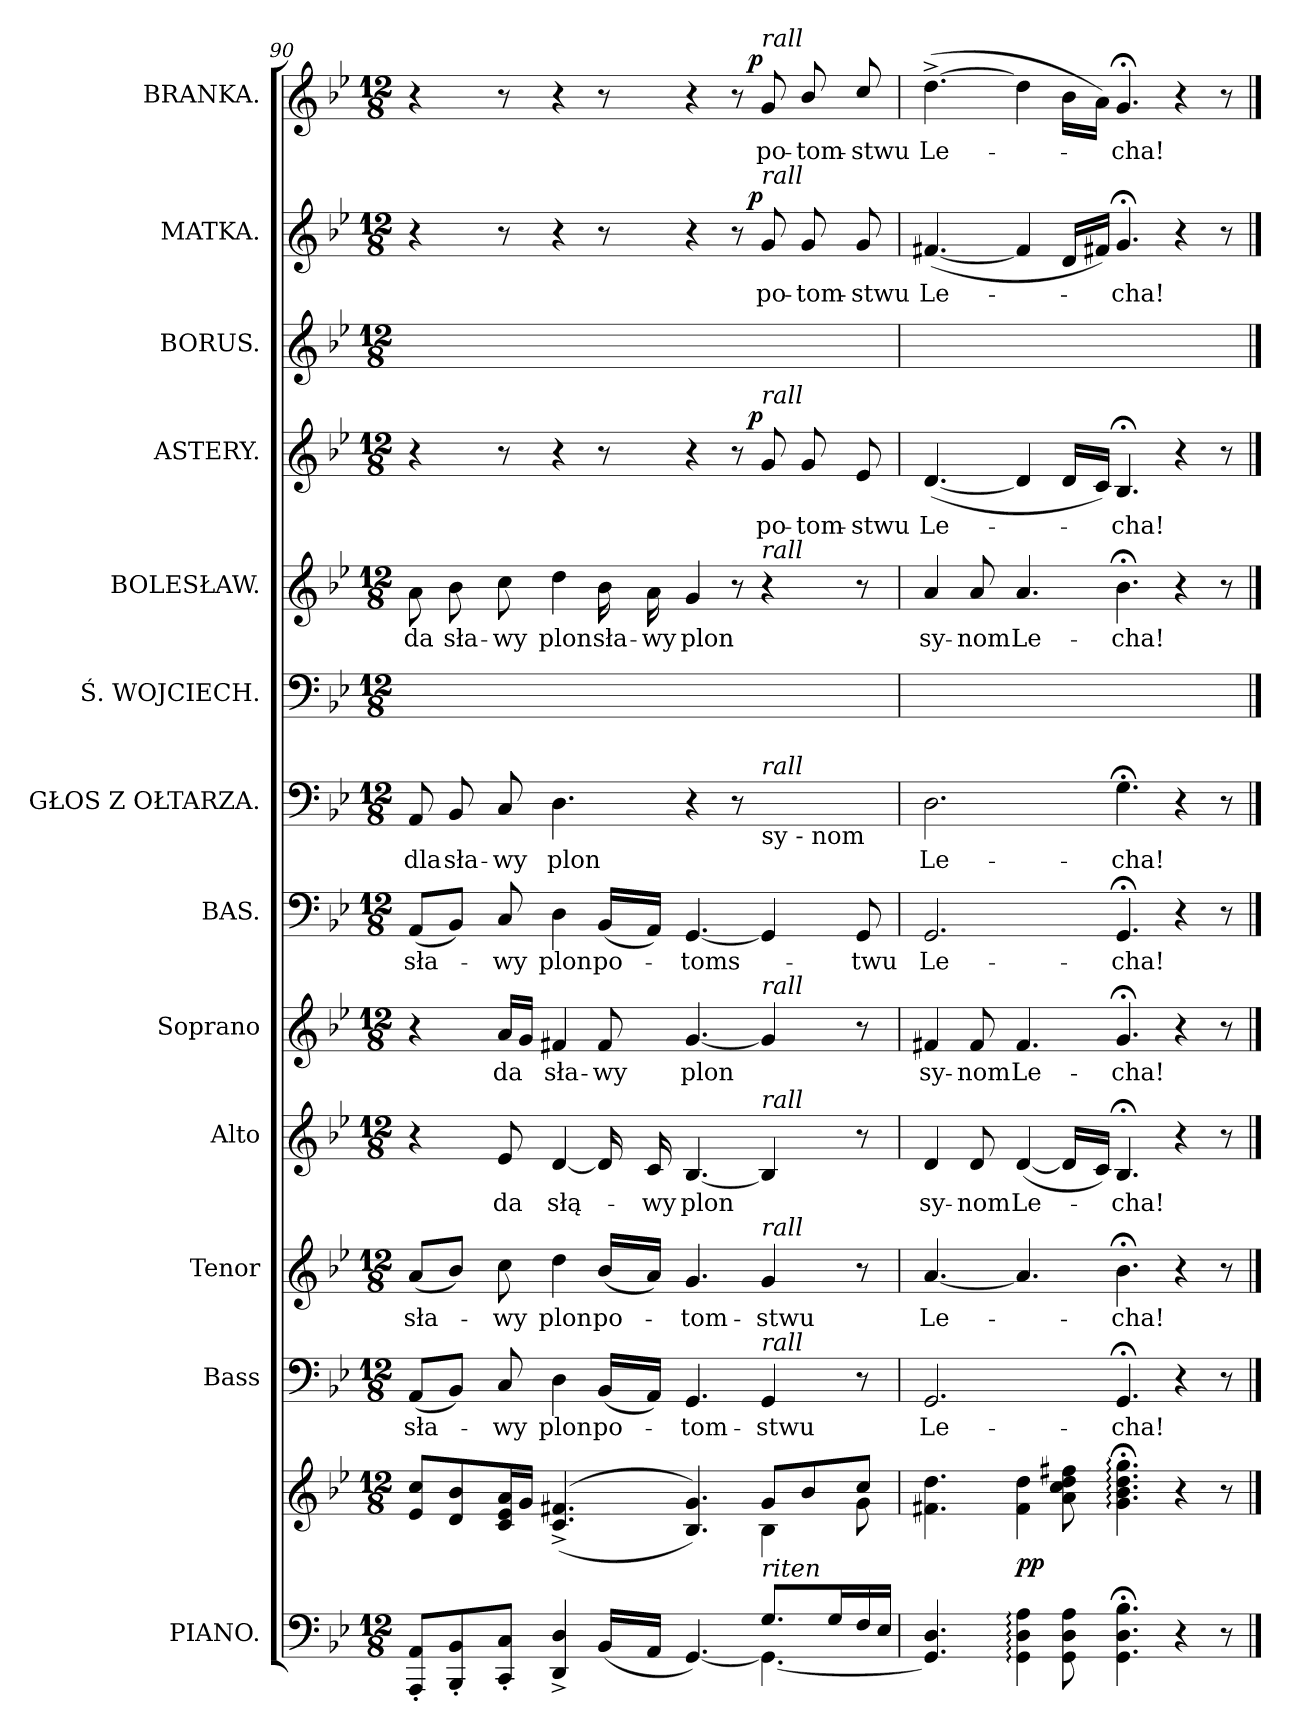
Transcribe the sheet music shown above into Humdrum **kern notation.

**kern	**kern	**dynam	**kern	**text	**kern	**text	**kern	**text	**kern	**text	**kern	**text	**kern	**text	**kern	**kern	**text	**kern	**text	**dynam	**kern	**kern	**text	**dynam	**kern	**text	**dynam
*part13	*part13	*part13	*part12	*part12	*part11	*part11	*part10	*part10	*part9	*part9	*part8	*part8	*part7	*part7	*part6	*part5	*part5	*part4	*part4	*part4	*part3	*part2	*part2	*part2	*part1	*part1	*part1
*staff14	*staff13	*staff13/14	*staff12	*staff12	*staff11	*staff11	*staff10	*staff10	*staff9	*staff9	*staff8	*staff8	*staff7	*staff7	*staff6	*staff5	*staff5	*staff4	*staff4	*staff4	*staff3	*staff2	*staff2	*staff2	*staff1	*staff1	*staff1
*I"PIANO.	*	*	*I"Bass	*	*I"Tenor	*	*I"Alto	*	*I"Soprano	*	*I"BAS.	*	*I"GŁOS Z OŁTARZA.	*	*I"Ś. WOJCIECH.	*I"BOLESŁAW.	*	*I"ASTERY.	*	*	*I"BORUS.	*I"MATKA.	*	*	*I"BRANKA.	*	*
*I'Pno	*	*	*I'B	*	*I'T	*	*I'A	*	*I'S	*	*I'Bas.	*	*I'Gł	*	*I'Ś. W.	*I'Bol	*	*I'As	*	*	*I'Bo	*I'M	*	*	*I'Br	*	*
*clefF4	*clefG2	*	*clefF4	*	*clefG2	*	*clefG2	*	*clefG2	*	*clefF4	*	*clefF4	*	*clefF4	*clefG2	*	*clefG2	*	*	*clefG2	*clefG2	*	*	*clefG2	*	*
*	*	*	*	*	*ITrd8c12	*	*	*	*	*	*	*	*	*	*	*ITrd8c12	*	*	*	*	*ITrd8c12	*	*	*	*	*	*
*k[b-e-]	*k[b-e-]	*	*k[b-e-]	*	*k[b-e-]	*	*k[b-e-]	*	*k[b-e-]	*	*k[b-e-]	*	*k[b-e-]	*	*k[b-e-]	*k[b-e-]	*	*k[b-e-]	*	*	*k[b-e-]	*k[b-e-]	*	*	*k[b-e-]	*	*
*M12/8	*M12/8	*	*M12/8	*	*M12/8	*	*M12/8	*	*M12/8	*	*M12/8	*	*M12/8	*	*M12/8	*M12/8	*	*M12/8	*	*	*M12/8	*M12/8	*	*	*M12/8	*	*
=90	=90	=90	=90	=90	=90	=90	=90	=90	=90	=90	=90	=90	=90	=90	=90	=90	=90	=90	=90	=90	=90	=90	=90	=90	=90	=90	=90
*^	*^	*	*	*	*	*	*	*	*	*	*	*	*	*	*	*	*	*	*	*	*	*	*	*	*	*	*
8AAA'/ 8AA'/L	2.ryy	8e-/ 8cc/L	2.ryy	.	(8AA/L	sła-	(8A/L	sła-	4r	.	4r	.	(8AA/L	sła-	8AA/	dla	1.ryy	8A\	da	4r	.	.	1.ryy	4r	.	.	4r	.	.
8BBB-'/ 8BB-'/	.	8d/ 8b-/	.	.	8BB-/J)	.	8B-/J)	.	.	.	.	.	8BB-/J)	.	8BB-/	sła-	.	8B-\	sła-	.	.	.	.	.	.	.	.	.	.
8CC'/ 8C'/J	.	16c/ 16e-/ 16a/L	.	.	8C/	-wy	8c\	-wy	8e-/	da	16a/LL	da	8C/	-wy	8C/	-wy	.	8c\	-wy	8r	.	.	.	8r	.	.	8r	.	.
.	.	16g/JJ	.	.	.	.	.	.	.	.	16g/JJ	.	.	.	.	.	.	.	.	.	.	.	.	.	.	.	.	.	.
4DD^>/ 4D^>/	.	(<(>4.c^>/ 4.f#X^>/	.	.	4D\	plon	4d\	plon	[4d/	słą-	4f#X/	sła-	4D\	plon	4.D\	plon	.	4d\	plon	4r	.	.	.	4r	.	.	4r	.	.
(16BB-/LL	.	.	.	.	(16BB-/LL	po-	(16B-/LL	po-	16d/]	.	8f#/	-wy	(16BB-/LL	po-	.	.	.	16B-\	sła-	8r	.	.	.	8r	.	.	8r	.	.
16AA/JJ	.	.	.	.	16AA/JJ)	.	16A/JJ)	.	16c/	-wy	.	.	16AA/JJ)	.	.	.	.	16A\	-wy	.	.	.	.	.	.	.	.	.	.
[4.GG/)	4.ryy	4.B-/ 4.g/))	4.ryy	.	4.GG/	-tom-	4.G/	-tom-	[4.B-/	plon	[4.g/	plon	[4.GG/	-toms-	4r	.	.	4G/	plon	4r	.	.	.	4r	.	.	4r	.	.
.	.	.	.	.	.	.	.	.	.	.	.	.	.	.	8r	.	.	8r	.	8r	.	.	.	8r	.	.	8r	.	.
!	!	!	!	!	!	!	!	!	!	!	!	!	!	!	!	!	!	!	!	!	!	!	!	!	!	!	!LO:TX:a:i:t=rall	!	!
!	!	!	!	!	!	!	!	!	!	!	!	!	!	!	!	!	!	!	!	!	!	!	!	!LO:TX:a:i:t=rall	!	!	!	!	!
!	!	!	!	!	!	!	!	!	!	!	!	!	!	!	!	!	!	!	!	!LO:TX:a:i:t=rall	!	!	!	!	!	!	!	!	!
!	!	!	!	!	!	!	!	!	!	!	!	!	!	!	!	!	!	!LO:TX:a:i:t=rall	!	!	!	!	!	!	!	!	!	!	!
!	!	!	!	!	!	!	!	!	!	!	!	!	!	!	!LO:TX:a:i:t=rall	!	!	!	!	!	!	!	!	!	!	!	!	!	!
!	!	!	!	!	!	!	!	!	!	!	!	!	!	!	!LO:TX:b:t=sy - nom	!	!	!	!	!	!	!	!	!	!	!	!	!	!
!	!	!	!	!	!	!	!	!	!	!	!LO:TX:a:i:t=rall	!	!	!	!	!	!	!	!	!	!	!	!	!	!	!	!	!	!
!	!	!	!	!	!	!	!	!	!LO:TX:a:i:t=rall	!	!	!	!	!	!	!	!	!	!	!	!	!	!	!	!	!	!	!	!
!	!	!	!	!	!	!	!LO:TX:a:i:t=rall	!	!	!	!	!	!	!	!	!	!	!	!	!	!	!	!	!	!	!	!	!	!
!	!	!	!	!	!LO:TX:a:i:t=rall	!	!	!	!	!	!	!	!	!	!	!	!	!	!	!	!	!	!	!	!	!	!	!	!
!	!	!LO:TX:b:i:t=riten	!	!	!	!	!	!	!	!	!	!	!	!	!	!	!	!	!	!	!	!	!	!	!	!	!	!	!
!	!	!	!	!	!	!	!	!	!	!	!	!	!	!	!	!	!	!	!	!	!	!LO:DY:a:rj	!	!	!	!LO:DY:a:rj	!	!	!LO:DY:a:rj
8.G/L	4.GG\_	8g/L	4B-\	.	4GG/	-stwu	4G/	-stwu	4B-/]	.	4g/]	.	4GG/]	.	8ryy	.	.	4r	.	8g/	po-	p	.	8g/	po-	p	8g/	po-	p
.	.	8b-/	.	.	.	.	.	.	.	.	.	.	.	.	4ryy	.	.	.	.	8g/	-tom-	.	.	8g/	-tom-	.	8b-/	-tom-	.
16G/L	.	.	.	.	.	.	.	.	.	.	.	.	.	.	.	.	.	.	.	.	.	.	.	.	.	.	.	.	.
16F/	.	8cc/J	8g\	.	8r	.	8r	.	8r	.	8r	.	8GG/	-twu	.	.	.	8r	.	8e-/	-stwu	.	.	8g/	-stwu	.	8cc/	-stwu	.
16E-/JJ	.	.	.	.	.	.	.	.	.	.	.	.	.	.	.	.	.	.	.	.	.	.	.	.	.	.	.	.	.
*v	*v	*	*	*	*	*	*	*	*	*	*	*	*	*	*	*	*	*	*	*	*	*	*	*	*	*	*	*	*
*	*v	*v	*	*	*	*	*	*	*	*	*	*	*	*	*	*	*	*	*	*	*	*	*	*	*	*	*	*
=91	=91	=91	=91	=91	=91	=91	=91	=91	=91	=91	=91	=91	=91	=91	=91	=91	=91	=91	=91	=91	=91	=91	=91	=91	=91	=91	=91
4.GG]/ 4.D/	4.f#X\ 4.dd\	.	2.GG/	Le-	[4.A/	Le-	4d/	sy-	4f#X/	sy-	2.GG/	Le-	2.D\	Le-	1.ryy	4A/	sy-	([4.d/	Le-	.	1.ryy	([4.f#X/	Le-	.	([4.dd^\	Le-	.
.	.	.	.	.	.	.	8d/	-nom	8f#/	-nom	.	.	.	.	.	8A/	-nom	.	.	.	.	.	.	.	.	.	.
4GG:\ 4D:\ 4A:\	4f#\ 4dd\	pp	.	.	4.A/]	.	([4d/	Le-	4.f#/	Le-	.	.	.	.	.	4.A/	Le-	4d/]	.	.	.	4f#/]	.	.	4dd\]	.	.
8GG\ 8D\ 8A\	8a\ 8cc\ 8dd\ 8ff#X\	.	.	.	.	.	16d/LL]	.	.	.	.	.	.	.	.	.	.	16d/LL	.	.	.	16d/LL	.	.	16b-\LL	.	.
.	.	.	.	.	.	.	16c/JJ)	.	.	.	.	.	.	.	.	.	.	16c/JJ)	.	.	.	16f#X/JJ)	.	.	16a\JJ)	.	.
4.GG;<\ 4.D;<\ 4.B-;<\	4.g;<:\ 4.b-;<:\ 4.dd;<:\ 4.gg;<:\	.	4.GG;</	-cha!	4.B-;<\	-cha!	4.B-;</	-cha!	4.g;</	-cha!	4.GG;</	-cha!	4.G;<\	-cha!	.	4.B-;<\	-cha!	4.B-;</	-cha!	.	.	4.g;</	-cha!	.	4.g;</	-cha!	.
4r	4r	.	4r	.	4r	.	4r	.	4r	.	4r	.	4r	.	.	4r	.	4r	.	.	.	4r	.	.	4r	.	.
8r	8r	.	8r	.	8r	.	8r	.	8r	.	8r	.	8r	.	.	8r	.	8r	.	.	.	8r	.	.	8r	.	.
==	==	==	==	==	==	==	==	==	==	==	==	==	==	==	==	==	==	==	==	==	==	==	==	==	==	==	==
*-	*-	*-	*-	*-	*-	*-	*-	*-	*-	*-	*-	*-	*-	*-	*-	*-	*-	*-	*-	*-	*-	*-	*-	*-	*-	*-	*-
